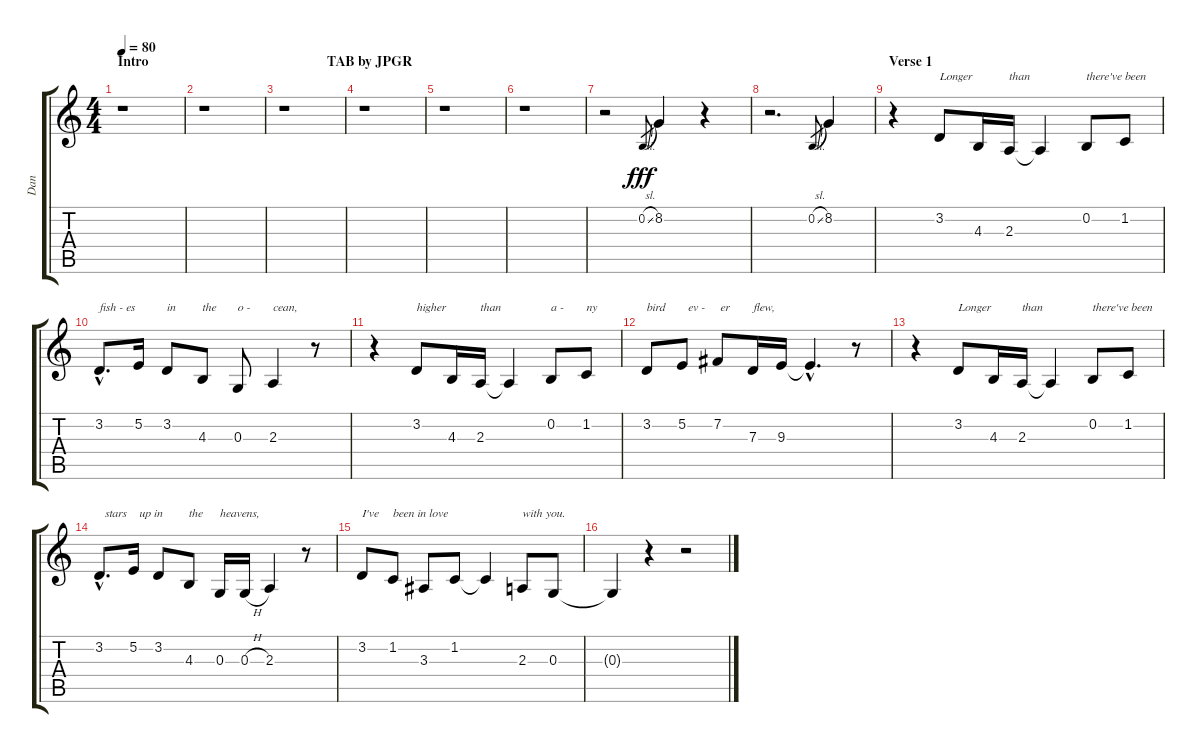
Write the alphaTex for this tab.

\track ("Dan" "Dan") {instrument clarinet}
\staff {score tabs}
\tuning (E4 B3 G3 D3 A2 E2) {hide}
\ts (4 4)
\section ("" "Intro                                                   TAB by JPGR")
\tempo 80
\clef g2
\ks c
r.1{dy fff instrument clarinet} |
r.1 |
r.1 |
r.1 |
r.1 |
r.1 |
r.2 0.2{sl}.8{gr} 8.2.4{volume 13 instrument guitarfretnoise} r.4 |
r.2{d} 0.2{sl}.8{gr} 8.2.4{volume 16 instrument guitarfretnoise} |
\section ("" "Verse 1")
r.4{volume 16 instrument clarinet} 3.2.8{txt "Longer"} 4.3.16 2.3.16{txt "than"} 2.3{t}.4 0.2.8{txt "there've been"} 1.2.8 |
3.2{hac}.8{d txt "fish - es"} 5.2.16 3.2.8{txt "in"} 4.3.8{txt "the"} 0.3.8{txt "o -"} 2.3.4{txt "cean,"} r.8 |
r.4 3.2.8{txt "higher"} 4.3.16 2.3.16{txt "than"} 2.3{t}.4 0.2.8{txt "a -"} 1.2.8{txt "ny"} |
3.2.8{txt "bird"} 5.2.8{txt "  ev -"} 7.2.8{txt " er"} 7.3.16{txt "flew,"} 9.3.16 9.3{hac t}.4{d} r.8 |
r.4 3.2.8{txt "Longer"} 4.3.16 2.3.16{txt "than"} 2.3{t}.4 0.2.8{txt "there've been"} 1.2.8 |
3.2{hac}.8{d txt "  stars"} 5.2.16{txt "  up in"} 3.2.8{txt " "} 4.3.8{txt "the"} 0.3.16{txt "heavens,"} 0.3{h}.16 2.3.4{txt " "} r.8 |
3.2.8{txt "I've"} 1.2.8{txt "been in love"} 3.3.8 1.2.8 1.2{t}.4 2.3.8{txt "with you."} 0.3.8 |
0.3{t}.4 r.4 r.2
